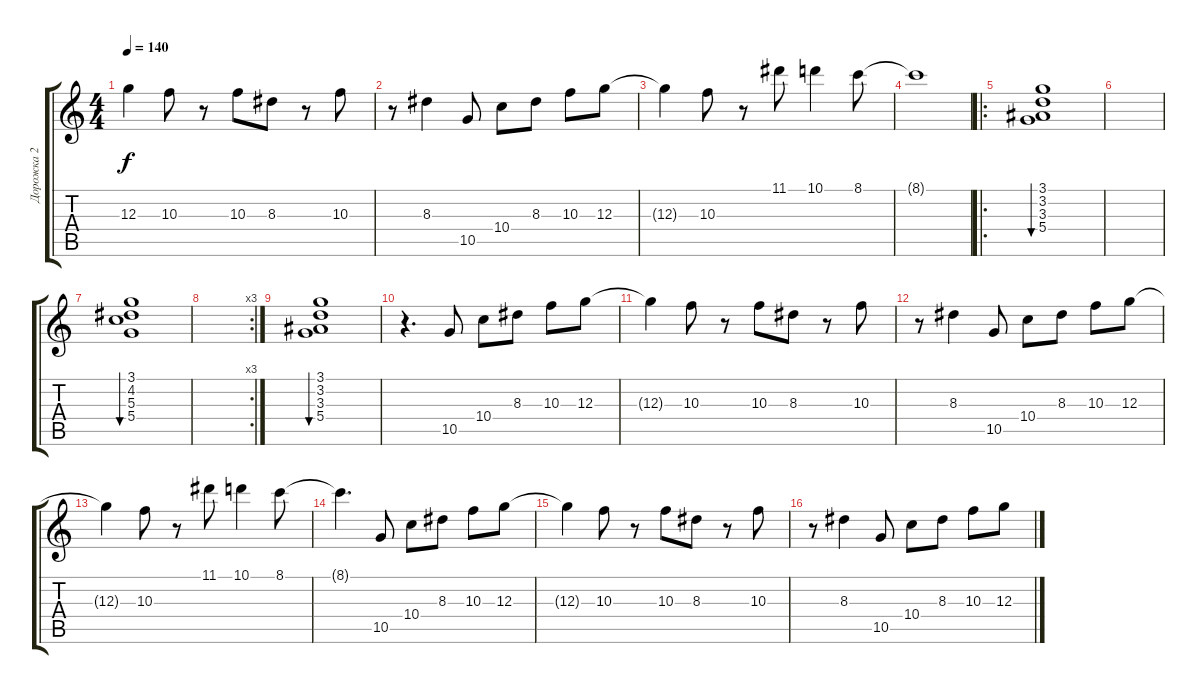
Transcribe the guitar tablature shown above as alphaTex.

\track ("Дорожка 2" "Дорожка 2") {instrument electricguitarjazz}
\staff {score tabs}
\tuning (E4 B3 G3 D3 A2 E2) {hide}
\ts (4 4)
\tempo 140
\clef g2
\ks c
12.3{t}.4{dy f} 10.3.8 r.8 10.3.8 8.3.8 r.8 10.3.8 |
r.8 8.3.4 10.5.8{instrument electricguitarjazz} 10.4.8 8.3.8 10.3.8 12.3.8 |
12.3{t}.4 10.3.8 r.8 11.1.8 10.1.4 8.1.8 |
8.1{t}.1 |
\ro
(3.1 3.2 3.3 5.4).1{bu 240} |
|
(3.1 4.2 5.3 5.4).1{bu 240} |
\rc 3
|
(3.1 3.2 3.3 5.4).1{bu 240} |
r.4{d} 10.5.8{instrument electricguitarjazz} 10.4.8 8.3.8 10.3.8 12.3.8 |
12.3{t}.4 10.3.8 r.8 10.3.8 8.3.8 r.8 10.3.8 |
r.8 8.3.4 10.5.8{volume 11 instrument electricguitarjazz} 10.4.8 8.3.8 10.3.8 12.3.8 |
12.3{t}.4 10.3.8 r.8 11.1.8 10.1.4 8.1.8 |
8.1{t}.4{d} 10.5.8{volume 8 instrument electricguitarjazz} 10.4.8 8.3.8 10.3.8 12.3.8 |
12.3{t}.4 10.3.8 r.8 10.3.8 8.3.8 r.8 10.3.8 |
r.8 8.3.4 10.5.8{volume 5 instrument electricguitarjazz} 10.4.8 8.3.8 10.3.8 12.3.8
